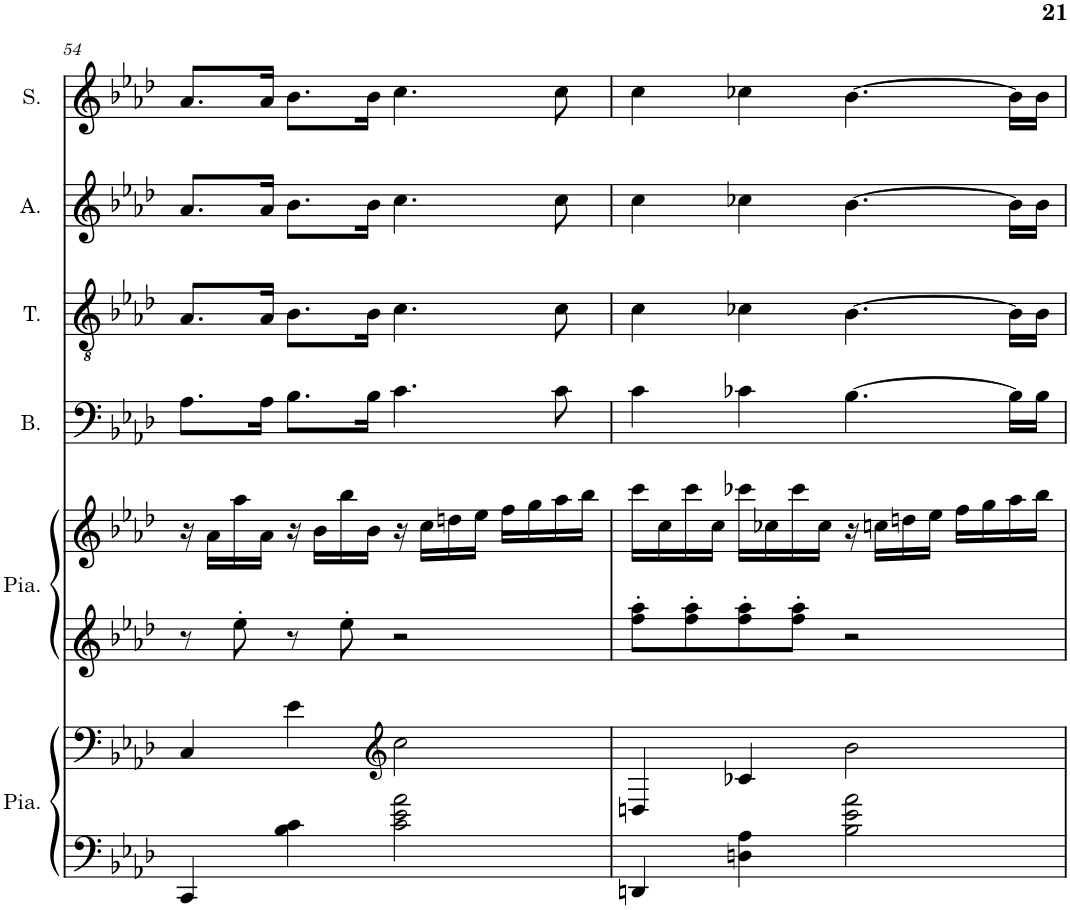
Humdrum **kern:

**kern	**kern	**kern	**kern	**kern	**kern	**kern	**kern
*part6	*part6	*part5	*part5	*part4	*part3	*part2	*part1
*staff8	*staff7	*staff6	*staff5	*staff4	*staff3	*staff2	*staff1
*I"Piano, main gauche	*	*I"Piano, main droite	*	*I"Basse	*I"Ténor	*I"Alto	*I"Soprano
*I'Pia.	*	*I'Pia.	*	*I'B.	*I'T.	*I'A.	*I'S.
!!LO:PB:g=z
*clefG2	*clefG2	*clefG2	*clefG2	*clefF4	*clefGv2	*clefG2	*clefG2
*k[b-e-a-d-]	*k[b-e-a-d-]	*k[b-e-a-d-]	*k[b-e-a-d-]	*k[b-e-a-d-]	*k[b-e-a-d-]	*k[b-e-a-d-]	*k[b-e-a-d-]
*M4/4	*M4/4	*M4/4	*M4/4	*M4/4	*M4/4	*M4/4	*M4/4
=54	=54	=54	=54	=54	=54	=54	=54
4CC/	4C/	8r	16r	8.A-\L	8.A-/L	8.a-/L	8.a-/L
.	.	.	16a-\LL	.	.	.	.
.	.	8ee-'\	16aa-\	.	.	.	.
.	.	.	16a-\JJ	16A-\Jk	16A-/Jk	16a-/Jk	16a-/Jk
4B-\ 4c\	4e-\	8r	16r	8.B-\L	8.B-\L	8.b-\L	8.b-\L
.	.	.	16b-\LL	.	.	.	.
.	.	8ee-'\	16bb-\	.	.	.	.
.	.	.	16b-\JJ	16B-\Jk	16B-\Jk	16b-\Jk	16b-\Jk
*	*clefG2	*	*	*	*	*	*
2c\ 2e-\ 2a-\	2cc\	2r	16r	4.c\	4.c\	4.cc\	4.cc\
.	.	.	16cc\LL	.	.	.	.
.	.	.	16ddn\	.	.	.	.
.	.	.	16ee-\JJ	.	.	.	.
.	.	.	16ff\LL	.	.	.	.
.	.	.	16gg\	.	.	.	.
.	.	.	16aa-\	8c\	8c\	8cc\	8cc\
.	.	.	16bb-\JJ	.	.	.	.
=55	=55	=55	=55	=55	=55	=55	=55
4DDn/	4Dn/	8ff\' 8aa-\'L	16ccc\LL	4c\	4c\	4cc\	4cc\
.	.	.	16cc\	.	.	.	.
.	.	8ff\' 8aa-\'	16ccc\	.	.	.	.
.	.	.	16cc\JJ	.	.	.	.
4Dn\ 4A-\	4c-X/	8ff\' 8aa-\'	16ccc-X\LL	4c-X\	4c-X\	4cc-X\	4cc-X\
.	.	.	16cc-X\	.	.	.	.
.	.	8ff\' 8aa-\'J	16ccc-\	.	.	.	.
.	.	.	16cc-\JJ	.	.	.	.
2B-\ 2e-\ 2a-\	2b-\	2r	16r	[4.B-\	[4.B-\	[4.b-\	[4.b-\
.	.	.	16ccn\LL	.	.	.	.
.	.	.	16ddn\	.	.	.	.
.	.	.	16ee-\JJ	.	.	.	.
.	.	.	16ff\LL	.	.	.	.
.	.	.	16gg\	.	.	.	.
.	.	.	16aa-\	16B-\LL]	16B-\LL]	16b-\LL]	16b-\LL]
.	.	.	16bb-\JJ	16B-\JJ	16B-\JJ	16b-\JJ	16b-\JJ
=	=	=	=	=	=	=	=
*-	*-	*-	*-	*-	*-	*-	*-
